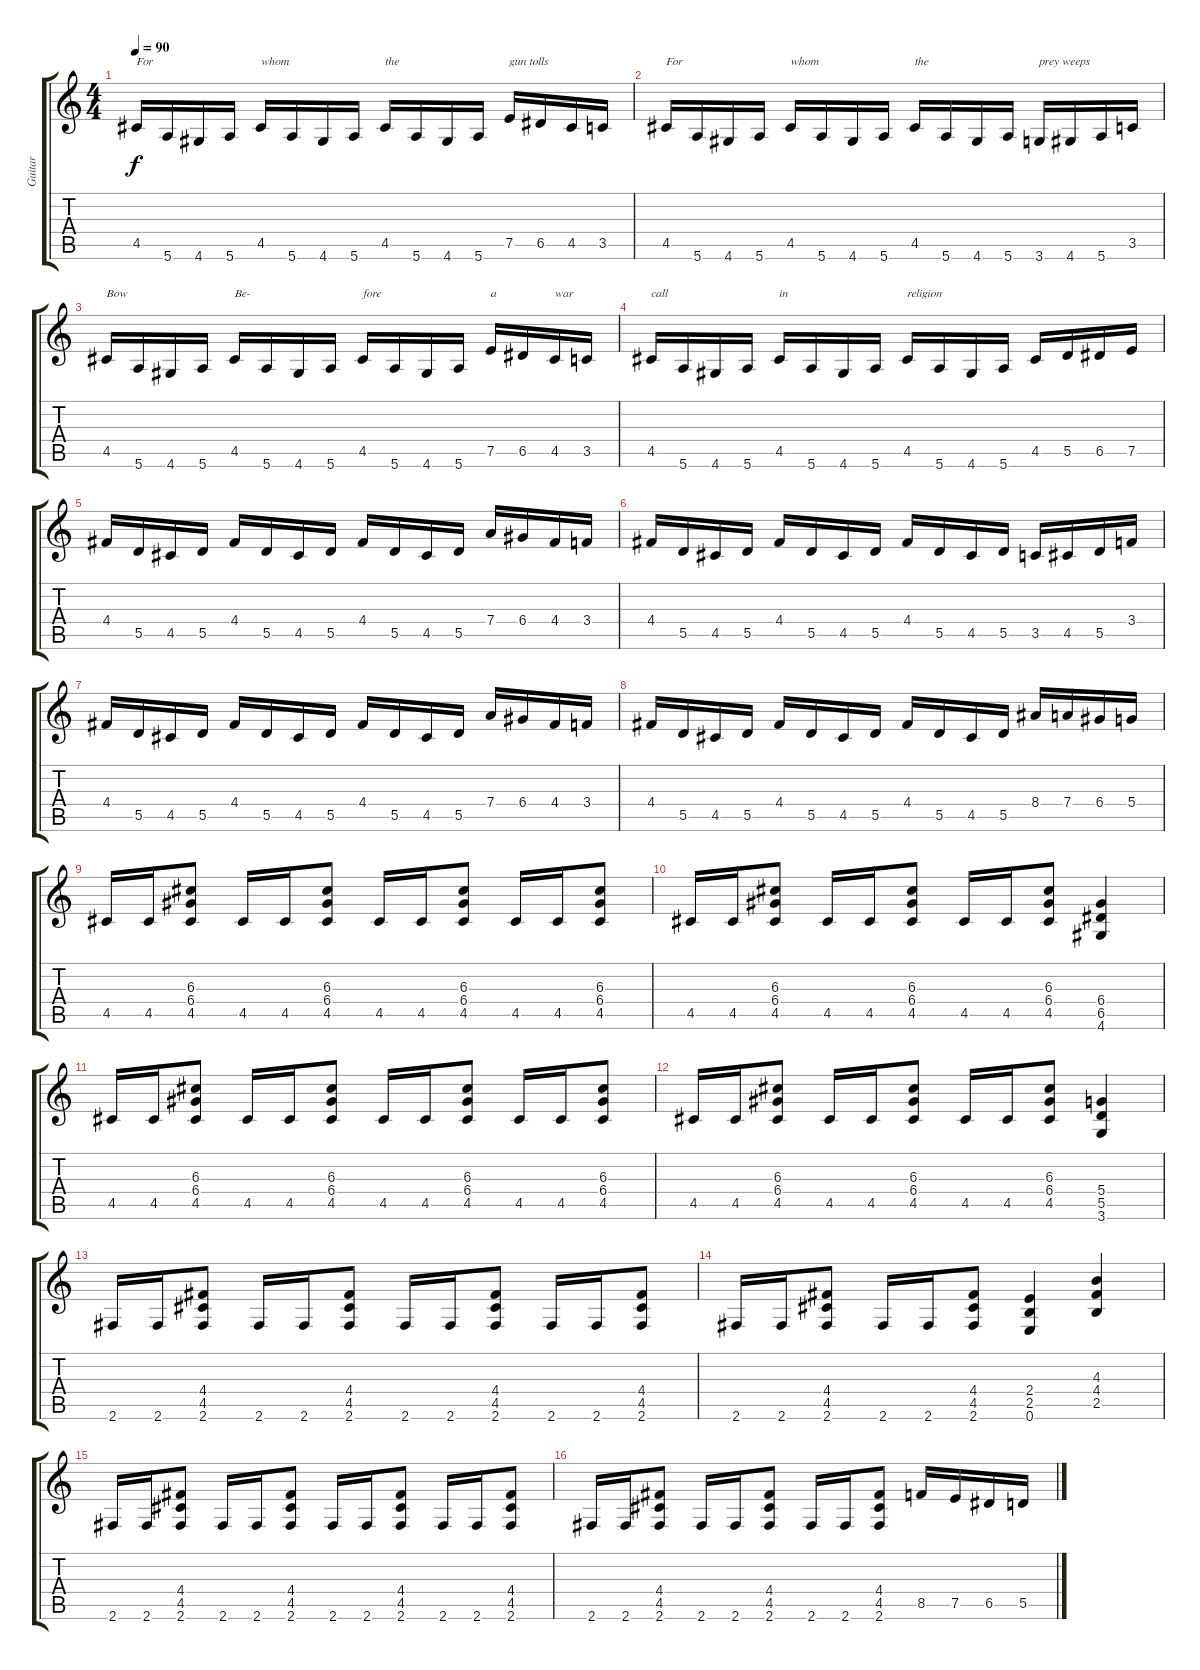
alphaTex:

\track ("Guitar" "Guitar") {instrument distortionguitar}
\staff {score tabs}
\tuning (E4 B3 G3 D3 A2 E2) {hide}
\ts (4 4)
\tempo 90
\clef g2
\ks c
4.5.16{txt "For" dy f} 5.6.16 4.6.16 5.6.16 4.5.16{txt "whom"} 5.6.16 4.6.16 5.6.16 4.5.16{txt "the"} 5.6.16 4.6.16 5.6.16 7.5.16{txt "gun tolls"} 6.5.16 4.5.16 3.5.16 |
4.5.16{txt "For"} 5.6.16 4.6.16 5.6.16 4.5.16{txt "whom"} 5.6.16 4.6.16 5.6.16 4.5.16{txt "the"} 5.6.16 4.6.16 5.6.16 3.6.16{txt "prey weeps"} 4.6.16 5.6.16 3.5.16 |
4.5.16{txt "Bow"} 5.6.16 4.6.16 5.6.16 4.5.16{txt "Be-"} 5.6.16 4.6.16 5.6.16 4.5.16{txt "fore"} 5.6.16 4.6.16 5.6.16 7.5.16{txt "a "} 6.5.16 4.5.16{txt "war"} 3.5.16 |
4.5.16{txt "call"} 5.6.16 4.6.16 5.6.16 4.5.16{txt "in"} 5.6.16 4.6.16 5.6.16 4.5.16{txt "religion"} 5.6.16 4.6.16 5.6.16 4.5.16 5.5.16 6.5.16 7.5.16 |
4.4.16 5.5.16 4.5.16 5.5.16 4.4.16 5.5.16 4.5.16 5.5.16 4.4.16 5.5.16 4.5.16 5.5.16 7.4.16 6.4.16 4.4.16 3.4.16 |
4.4.16 5.5.16 4.5.16 5.5.16 4.4.16 5.5.16 4.5.16 5.5.16 4.4.16 5.5.16 4.5.16 5.5.16 3.5.16 4.5.16 5.5.16 3.4.16 |
4.4.16 5.5.16 4.5.16 5.5.16 4.4.16 5.5.16 4.5.16 5.5.16 4.4.16 5.5.16 4.5.16 5.5.16 7.4.16 6.4.16 4.4.16 3.4.16 |
4.4.16 5.5.16 4.5.16 5.5.16 4.4.16 5.5.16 4.5.16 5.5.16 4.4.16 5.5.16 4.5.16 5.5.16 8.4.16 7.4.16 6.4.16 5.4.16 |
4.5.16 4.5.16 (6.3 6.4 4.5).8 4.5.16 4.5.16 (6.3 6.4 4.5).8 4.5.16 4.5.16 (6.3 6.4 4.5).8 4.5.16 4.5.16 (6.3 6.4 4.5).8 |
4.5.16 4.5.16 (6.3 6.4 4.5).8 4.5.16 4.5.16 (6.3 6.4 4.5).8 4.5.16 4.5.16 (6.3 6.4 4.5).8 (6.4 6.5 4.6).4 |
4.5.16 4.5.16 (6.3 6.4 4.5).8 4.5.16 4.5.16 (6.3 6.4 4.5).8 4.5.16 4.5.16 (6.3 6.4 4.5).8 4.5.16 4.5.16 (6.3 6.4 4.5).8 |
4.5.16 4.5.16 (6.3 6.4 4.5).8 4.5.16 4.5.16 (6.3 6.4 4.5).8 4.5.16 4.5.16 (6.3 6.4 4.5).8 (5.4 5.5 3.6).4 |
2.6.16 2.6.16 (4.4 4.5 2.6).8 2.6.16 2.6.16 (4.4 4.5 2.6).8 2.6.16 2.6.16 (4.4 4.5 2.6).8 2.6.16 2.6.16 (4.4 4.5 2.6).8 |
2.6.16 2.6.16 (4.4 4.5 2.6).8 2.6.16 2.6.16 (4.4 4.5 2.6).8 (2.4 2.5 0.6).4 (4.3 4.4 2.5).4 |
2.6.16 2.6.16 (4.4 4.5 2.6).8 2.6.16 2.6.16 (4.4 4.5 2.6).8 2.6.16 2.6.16 (4.4 4.5 2.6).8 2.6.16 2.6.16 (4.4 4.5 2.6).8 |
2.6.16 2.6.16 (4.4 4.5 2.6).8 2.6.16 2.6.16 (4.4 4.5 2.6).8 2.6.16 2.6.16 (4.4 4.5 2.6).8 8.5.16 7.5.16 6.5.16 5.5.16
